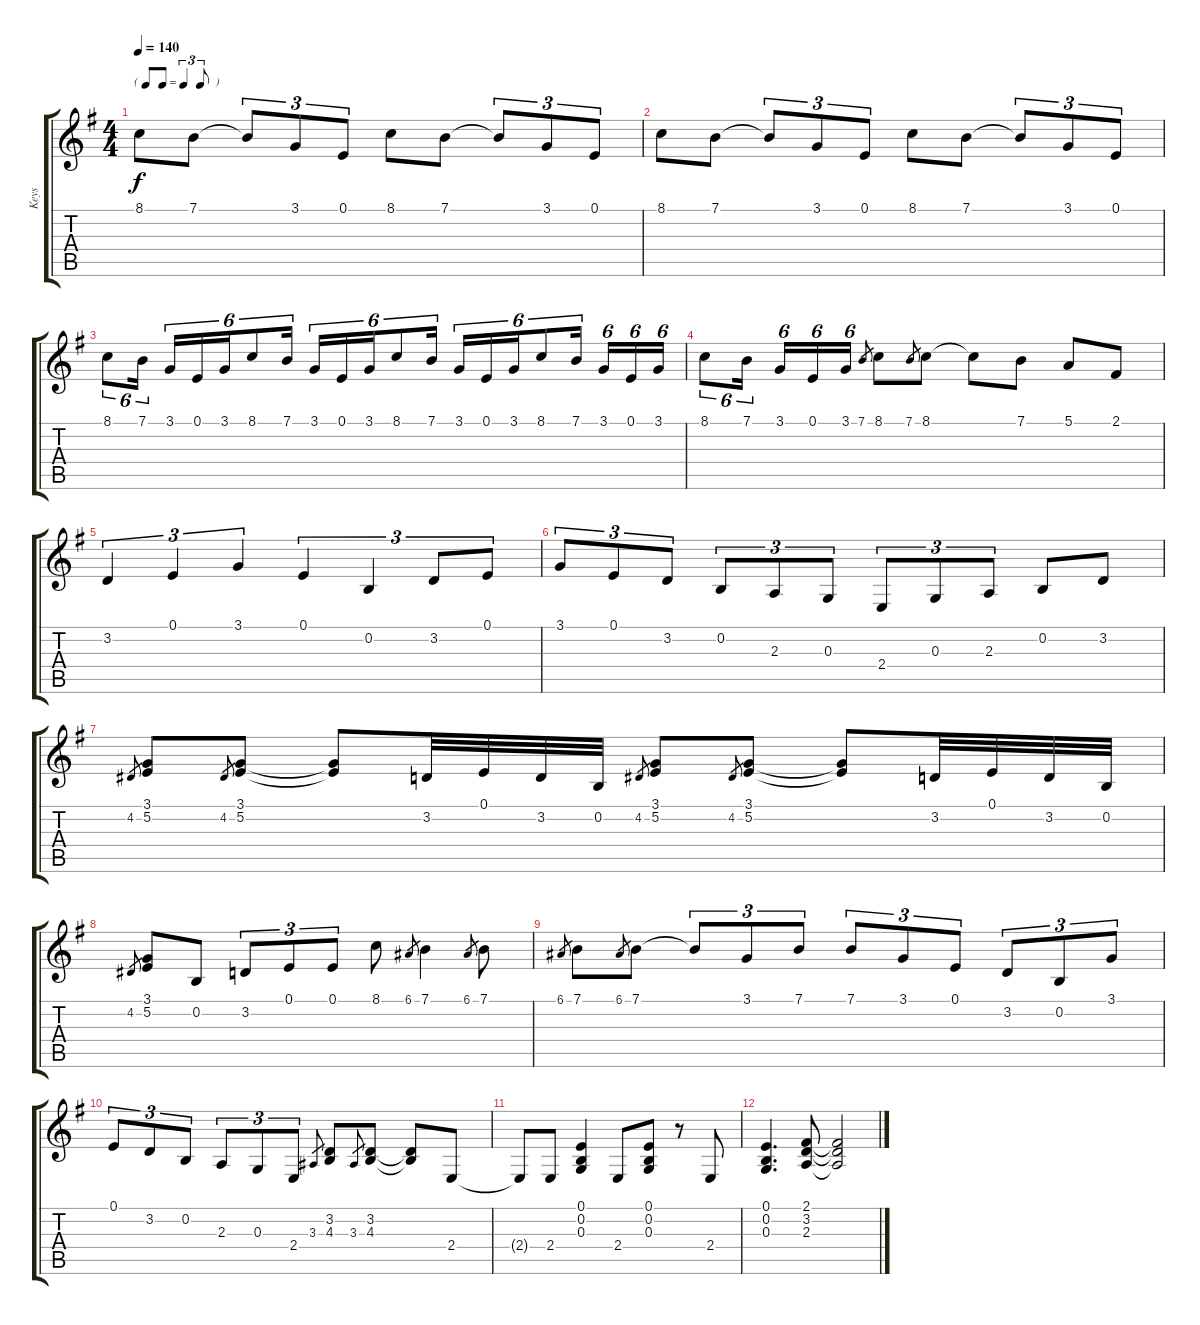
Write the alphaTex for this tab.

\track ("Keys" "Keys") {instrument churchorgan}
\staff {score tabs}
\tuning (E4 B3 G3 D3 A2 E2) {hide}
\ts (4 4)
\tf triplet8th
\tempo 140
\clef g2
\ks eminor
8.1.8{dy f} 7.1.8 7.1{t}.8{tu (3 2)} 3.1.8{tu (3 2)} 0.1.8{tu (3 2)} 8.1.8 7.1.8 7.1{t}.8{tu (3 2)} 3.1.8{tu (3 2)} 0.1.8{tu (3 2)} |
8.1.8 7.1.8 7.1{t}.8{tu (3 2)} 3.1.8{tu (3 2)} 0.1.8{tu (3 2)} 8.1.8 7.1.8 7.1{t}.8{tu (3 2)} 3.1.8{tu (3 2)} 0.1.8{tu (3 2)} |
8.1.8{tu (6 4)} 7.1.16{tu (6 4)} 3.1.16{tu (6 4)} 0.1.16{tu (6 4)} 3.1.16{tu (6 4)} 8.1.8{tu (6 4)} 7.1.16{tu (6 4)} 3.1.16{tu (6 4)} 0.1.16{tu (6 4)} 3.1.16{tu (6 4)} 8.1.8{tu (6 4)} 7.1.16{tu (6 4)} 3.1.16{tu (6 4)} 0.1.16{tu (6 4)} 3.1.16{tu (6 4)} 8.1.8{tu (6 4)} 7.1.16{tu (6 4)} 3.1.16{tu (6 4)} 0.1.16{tu (6 4)} 3.1.16{tu (6 4)} |
8.1.8{tu (6 4)} 7.1.16{tu (6 4)} 3.1.16{tu (6 4)} 0.1.16{tu (6 4)} 3.1.16{tu (6 4)} 7.1.8{gr} 8.1.8 7.1.8{gr} 8.1.8 8.1{t}.8 7.1.8 5.1.8 2.1.8 |
3.2.4{tu (3 2)} 0.1.4{tu (3 2)} 3.1.4{tu (3 2)} 0.1.4{tu (3 2)} 0.2.4{tu (3 2)} 3.2.8{tu (3 2)} 0.1.8{tu (3 2)} |
3.1.8{tu (3 2)} 0.1.8{tu (3 2)} 3.2.8{tu (3 2)} 0.2.8{tu (3 2)} 2.3.8{tu (3 2)} 0.3.8{tu (3 2)} 2.4.8{tu (3 2)} 0.3.8{tu (3 2)} 2.3.8{tu (3 2)} 0.2.8 3.2.8 |
4.2.8{gr} (3.1 5.2).8 4.2.8{gr} (3.1 5.2).8 (3.1{t} 5.2{t}).8 3.2.32 0.1.32 3.2.32 0.2.32 4.2.8{gr} (3.1 5.2).8 4.2.8{gr} (3.1 5.2).8 (3.1{t} 5.2{t}).8 3.2.32 0.1.32 3.2.32 0.2.32 |
4.2.8{gr} (3.1 5.2).8 0.2.8 3.2.8{tu (3 2)} 0.1.8{tu (3 2)} 0.1.8{tu (3 2)} 8.1.8 6.1.8{gr} 7.1.4 6.1.8{gr} 7.1.8 |
6.1.8{gr} 7.1.8 6.1.8{gr} 7.1.8 7.1{t}.8{tu (3 2)} 3.1.8{tu (3 2)} 7.1.8{tu (3 2)} 7.1.8{tu (3 2)} 3.1.8{tu (3 2)} 0.1.8{tu (3 2)} 3.2.8{tu (3 2)} 0.2.8{tu (3 2)} 3.1.8{tu (3 2)} |
0.1.8{tu (3 2)} 3.2.8{tu (3 2)} 0.2.8{tu (3 2)} 2.3.8{tu (3 2)} 0.3.8{tu (3 2)} 2.4.8{tu (3 2)} 3.3.8{gr} (3.2 4.3).8 3.3.8{gr} (3.2 4.3).8 (3.2{t} 4.3{t}).8 2.4.8 |
2.4{t}.8 2.4.8 (0.1 0.2 0.3).4 2.4.8 (0.1 0.2 0.3).8 r.8 2.4.8 |
(0.1 0.2 0.3).4{d} (2.1 3.2 2.3).8 (2.1{t} 3.2{t} 2.3{t}).2
